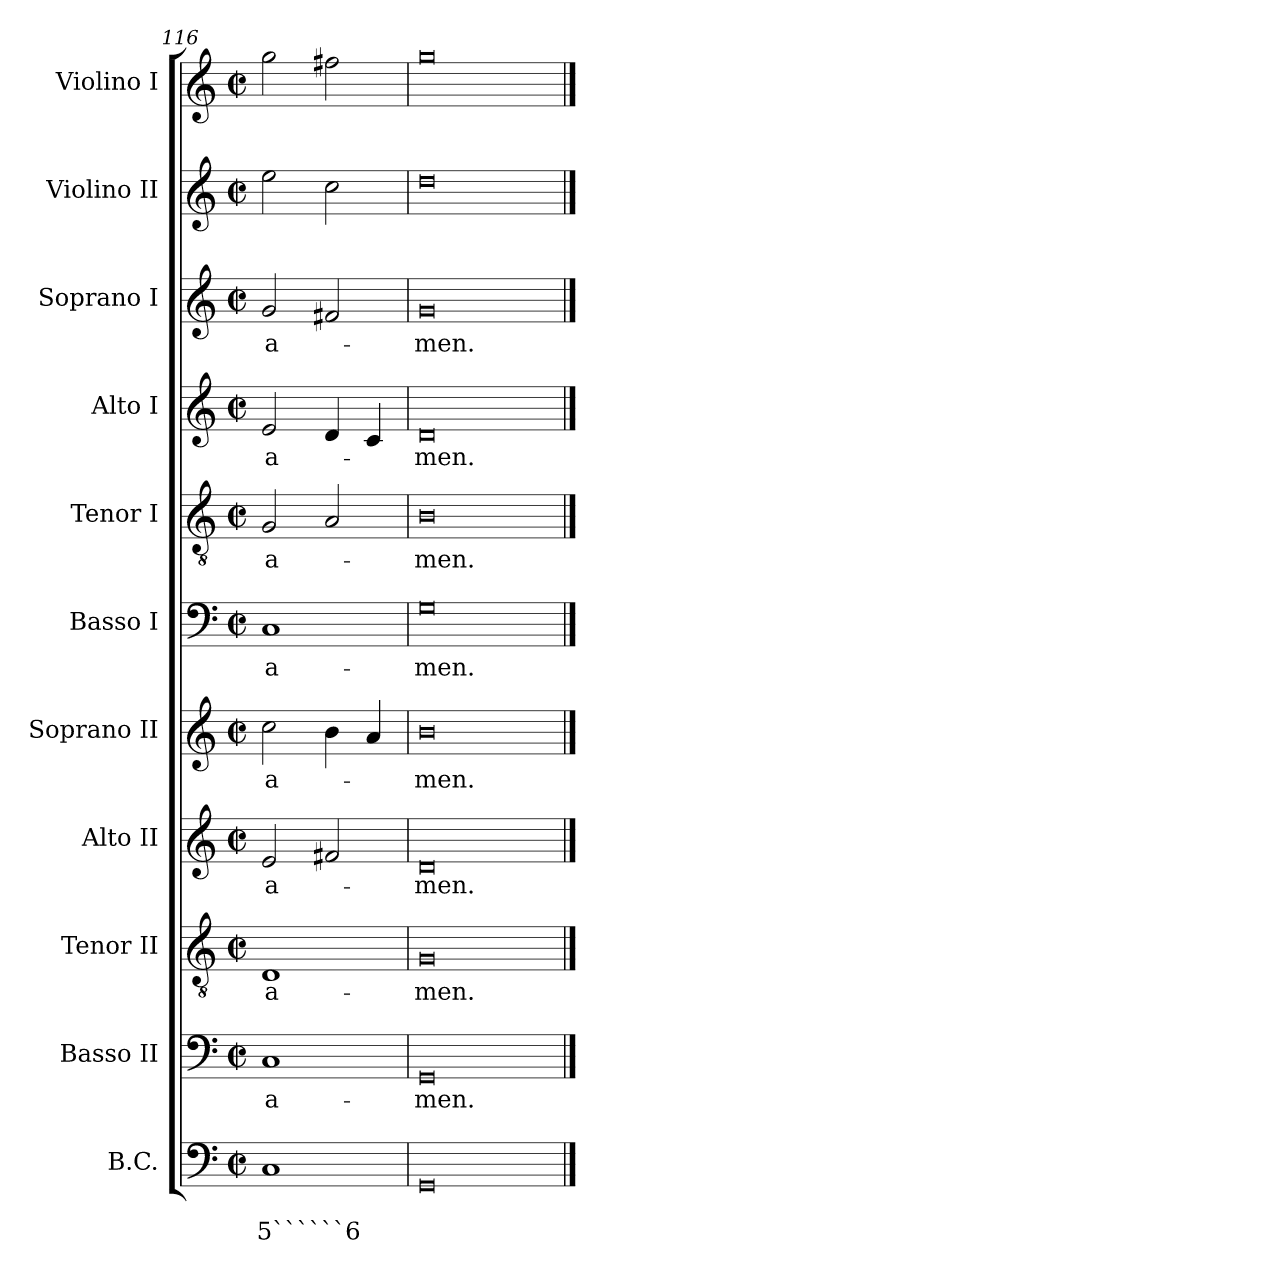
**kern	**text	**text	**kern	**text	**kern	**text	**kern	**text	**kern	**text	**kern	**text	**kern	**text	**kern	**text	**kern	**text	**kern	**kern
*part11	*part11	*part11	*part10	*part10	*part9	*part9	*part8	*part8	*part7	*part7	*part6	*part6	*part5	*part5	*part4	*part4	*part3	*part3	*part2	*part1
*staff11	*staff11	*staff11	*staff10	*staff10	*staff9	*staff9	*staff8	*staff8	*staff7	*staff7	*staff6	*staff6	*staff5	*staff5	*staff4	*staff4	*staff3	*staff3	*staff2	*staff1
*I"B.C.	*	*	*I"Basso II	*	*I"Tenor II	*	*I"Alto II	*	*I"Soprano II	*	*I"Basso I	*	*I"Tenor I	*	*I"Alto I	*	*I"Soprano I	*	*I"Violino II	*I"Violino I
*I'BC	*	*	*I'B 2	*	*I'T 2	*	*I'A 2	*	*I'S 2	*	*I'B 1	*	*I'T 1	*	*I'A 1	*	*I'S 1	*	*I'Vln. II	*I'Vln. I
*clefF4	*	*	*clefF4	*	*clefGv2	*	*clefG2	*	*clefG2	*	*clefF4	*	*clefGv2	*	*clefG2	*	*clefG2	*	*clefG2	*clefG2
*k[]	*	*	*k[]	*	*k[]	*	*k[]	*	*k[]	*	*k[]	*	*k[]	*	*k[]	*	*k[]	*	*k[]	*k[]
*C:	*	*	*C:	*	*C:	*	*C:	*	*C:	*	*C:	*	*C:	*	*C:	*	*C:	*	*C:	*C:
*M2/2	*	*	*M2/2	*	*M2/2	*	*M2/2	*	*M2/2	*	*M2/2	*	*M2/2	*	*M2/2	*	*M2/2	*	*M2/2	*M2/2
*met(c|)	*	*	*met(c|)	*	*met(c|)	*	*met(c|)	*	*met(c|)	*	*met(c|)	*	*met(c|)	*	*met(c|)	*	*met(c|)	*	*met(c|)	*met(c|)
=116	=116	=116	=116	=116	=116	=116	=116	=116	=116	=116	=116	=116	=116	=116	=116	=116	=116	=116	=116	=116
!	!	!LO:LY:b	!	!	!	!	!	!	!	!	!	!	!	!	!	!	!	!	!	!
!	!	!	!	!LO:LY:b	!	!	!	!	!	!	!	!	!	!	!	!	!	!	!	!
!	!	!	!	!	!	!LO:LY:b	!	!	!	!	!	!	!	!	!	!	!	!	!	!
!	!	!	!	!	!	!	!	!LO:LY:b	!	!	!	!	!	!	!	!	!	!	!	!
!	!	!	!	!	!	!	!	!	!	!LO:LY:b	!	!	!	!	!	!	!	!	!	!
!	!	!	!	!	!	!	!	!	!	!	!	!LO:LY:b	!	!	!	!	!	!	!	!
!	!	!	!	!	!	!	!	!	!	!	!	!	!	!LO:LY:b	!	!	!	!	!	!
!	!	!	!	!	!	!	!	!	!	!	!	!	!	!	!	!LO:LY:b	!	!	!	!
!	!	!	!	!	!	!	!	!	!	!	!	!	!	!	!	!	!	!LO:LY:b	!	!
1C	.	5``````6	1C	a-	1D	a-	2e/	a-	2cc\	a-	1C	a-	2G/	a-	2e/	a-	2g/	a-	2ee\	2gg\
.	.	.	.	.	.	.	2f#X/	.	4b\	.	.	.	2A/	.	4d/	.	2f#X/	.	2cc\	2ff#X\
.	.	.	.	.	.	.	.	.	4a/	.	.	.	.	.	4c/	.	.	.	.	.
=117	=117	=117	=117	=117	=117	=117	=117	=117	=117	=117	=117	=117	=117	=117	=117	=117	=117	=117	=117	=117
!	!	!	!	!LO:LY:b	!	!	!	!	!	!	!	!	!	!	!	!	!	!	!	!
!	!	!	!	!	!	!LO:LY:b	!	!	!	!	!	!	!	!	!	!	!	!	!	!
!	!	!	!	!	!	!	!	!LO:LY:b	!	!	!	!	!	!	!	!	!	!	!	!
!	!	!	!	!	!	!	!	!	!	!LO:LY:b	!	!	!	!	!	!	!	!	!	!
!	!	!	!	!	!	!	!	!	!	!	!	!LO:LY:b	!	!	!	!	!	!	!	!
!	!	!	!	!	!	!	!	!	!	!	!	!	!	!LO:LY:b	!	!	!	!	!	!
!	!	!	!	!	!	!	!	!	!	!	!	!	!	!	!	!LO:LY:b	!	!	!	!
!	!	!	!	!	!	!	!	!	!	!	!	!	!	!	!	!	!	!LO:LY:b	!	!
0GG	.	.	0GG	-men.	0G	-men.	0d	-men.	0b	-men.	0G	-men.	0B	-men.	0d	-men.	0g	-men.	0dd	0gg
==	==	==	==	==	==	==	==	==	==	==	==	==	==	==	==	==	==	==	==	==
*-	*-	*-	*-	*-	*-	*-	*-	*-	*-	*-	*-	*-	*-	*-	*-	*-	*-	*-	*-	*-
